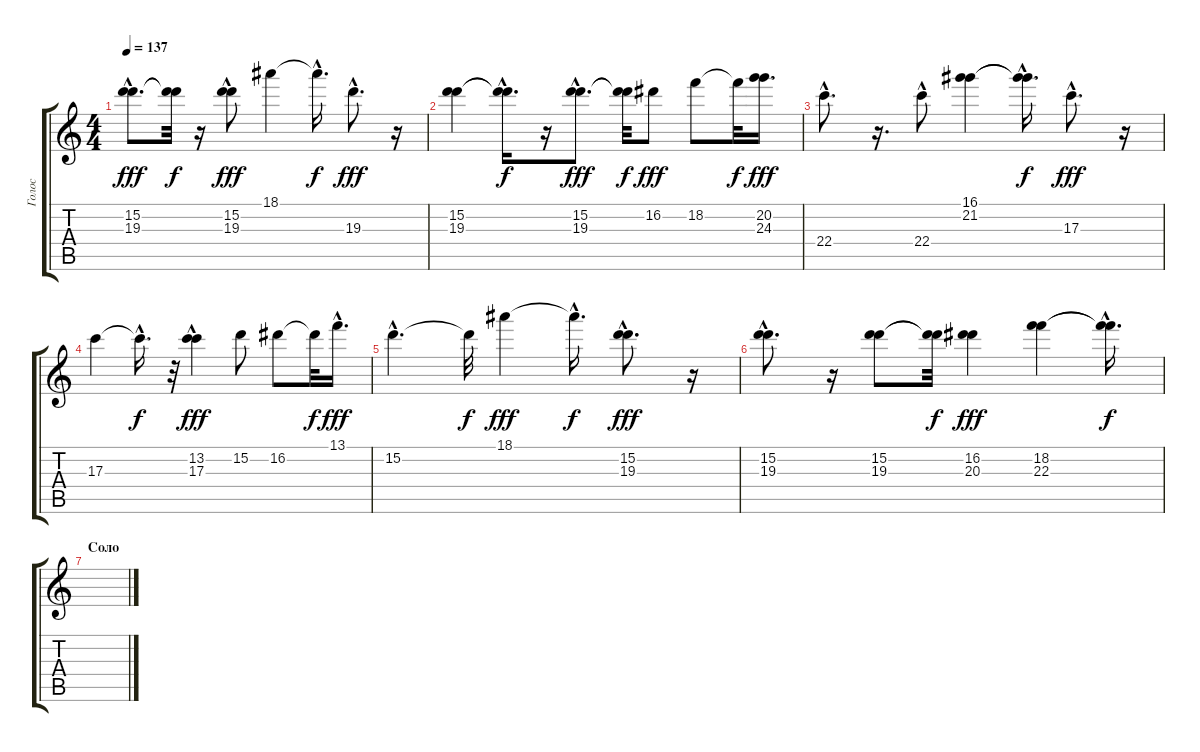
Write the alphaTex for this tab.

\track ("Голос" "Голос") {instrument electricguitarjazz}
\staff {score tabs}
\tuning (E4 B3 G3 D3 A2 E2) {hide}
\ts (4 4)
\tempo 137
\clef g2
\ks c
(15.2{hac} 19.3{hac}).8{d dy fff} (15.2{t} 19.3{t}).32{dy f} r.16 (15.2{hac} 19.3{hac}).8{dy fff} 18.1.4 18.1{hac t}.16{d dy f} 19.3{hac}.8{d dy fff} r.16 |
(15.2 19.3).4 (15.2{hac t} 19.3{hac t}).16{d dy f} r.16 (15.2{hac} 19.3{hac}).8{d dy fff} (15.2{t} 19.3{t}).32{dy f} 16.2.8{dy fff} 18.2.8 18.2{t}.32{dy f} (20.2 24.3).16{d dy fff} |
22.4{hac}.8{d} r.16{d} 22.4{hac}.8 (16.1 21.2).4 (16.1{hac t} 21.2{hac t}).16{d dy f} 17.3{hac}.8{d dy fff} r.16 |
17.3.4 17.3{hac t}.16{d dy f} r.32 (13.2{hac} 17.3{hac}).4{dy fff} 15.2.8 16.2.8 16.2{t}.32{dy f} 13.1{hac}.16{d dy fff} |
15.2{hac}.4{d} 15.2{t}.32{dy f} 18.1.4{dy fff} 18.1{hac t}.16{d dy f} (15.2{hac} 19.3{hac}).8{d dy fff} r.16 |
(15.2{hac} 19.3{hac}).8{d} r.16 (15.2 19.3).8 (15.2{t} 19.3{t}).32{dy f} (16.2 20.3).4{dy fff} (18.2 22.3).4 (18.2{hac t} 22.3{hac t}).16{d dy f} |
\section ("" "Соло")
